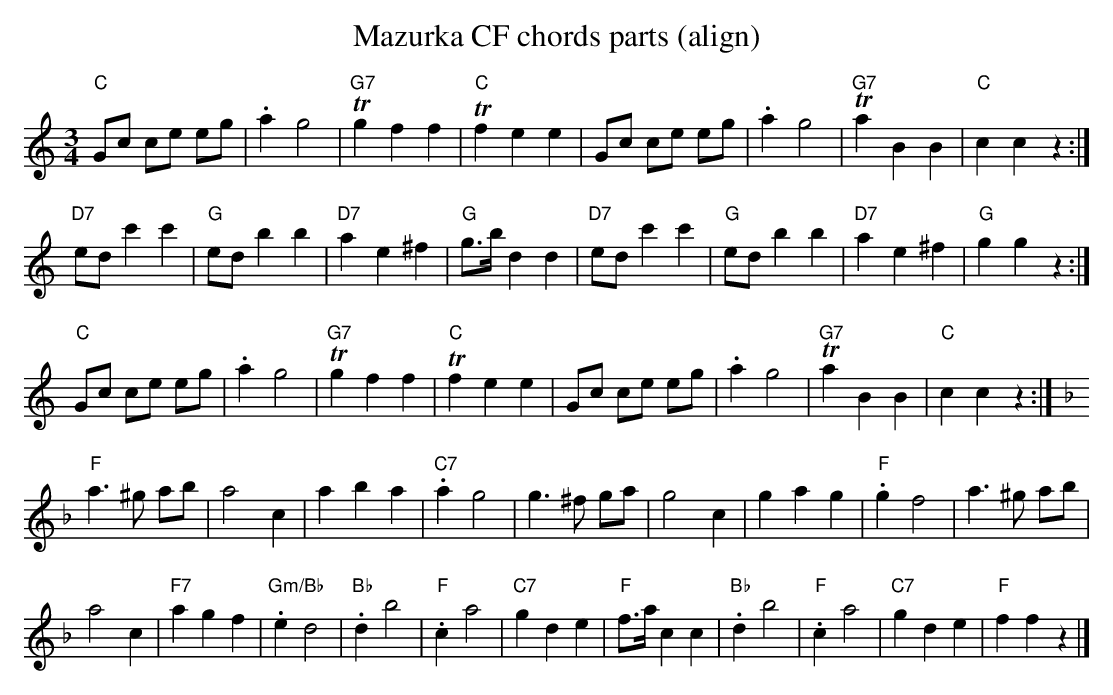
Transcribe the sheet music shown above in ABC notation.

X:1
T: Mazurka CF chords parts (align)
M:3/4
L:1/8
K:C %%MIDI gchordon
"C"Gc ce eg | .a2g4 | "G7"Tg2f2f2 | "C"Tf2e2e2 | Gc ce eg | .a2g4 | "G7"Ta2B2B2 | "C"c2c2z2 :|
"D7"ed c'2c'2 | \
"G"ed b2b2 | "D7"a2e2^f2 | "G"g>b d2d2 | "D7"ed c'2c'2 | "G"ed b2b2 | "D7"a2e2^f2 | "G"g2g2 z2 :|
"C"Gc ce eg | .a2g4 | "G7"Tg2f2f2 | "C"Tf2e2e2 | Gc ce eg | .a2g4 | "G7"Ta2B2B2 | "C"c2c2z2 :|
[K:F] "F"a3^g ab | \
a4c2 | a2b2a2 | "C7".a2g4 | g3^f ga | g4c2 | g2a2g2 | "F".g2f4 | a3^g ab |
 a4c2 | "F7"a2g2f2 | \
"Gm/Bb".e2d4 | "Bb".d2b4 | "F".c2a4 | "C7"g2d2e2 | "F"f>a c2c2 | "Bb".d2b4 | "F".c2a4 | "C7"g2d2e2 | "F"f2f2z2 |]
